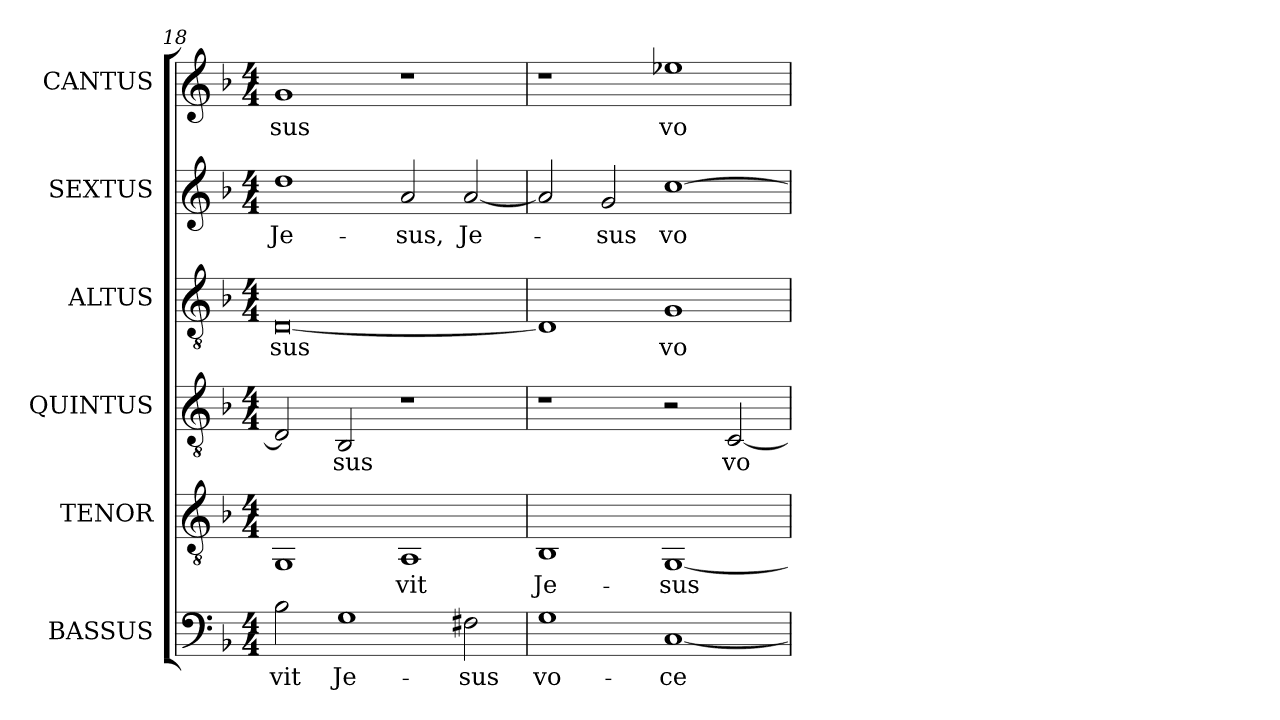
**kern	**text	**kern	**text	**kern	**text	**kern	**text	**kern	**text	**kern	**text
*part6	*part6	*part5	*part5	*part4	*part4	*part3	*part3	*part2	*part2	*part1	*part1
*staff6	*staff6	*staff5	*staff5	*staff4	*staff4	*staff3	*staff3	*staff2	*staff2	*staff1	*staff1
*I"BASSUS	*	*I"TENOR	*	*I"QUINTUS	*	*I"ALTUS	*	*I"SEXTUS	*	*I"CANTUS	*
*I'B.	*	*I'T.	*	*I'Q.	*	*I'A.	*	*I'S.	*	*I'C.	*
!!LO:LB:g=z
*clefF4	*	*clefGv2	*	*clefGv2	*	*clefGv2	*	*clefG2	*	*clefG2	*
*k[b-]	*	*k[b-]	*	*k[b-]	*	*k[b-]	*	*k[b-]	*	*k[b-]	*
*d:	*	*d:	*	*d:	*	*d:	*	*d:	*	*d:	*
*M4/4	*	*M4/4	*	*M4/4	*	*M4/4	*	*M4/4	*	*M4/4	*
=18	=18	=18	=18	=18	=18	=18	=18	=18	=18	=18	=18
!	!LO:LY:b:color=#000000	!	!	!	!	!	!	!	!	!	!
!	!	!	!	!	!	!	!LO:LY:b:color=#000000	!	!	!	!
!	!	!	!	!	!	!	!	!	!LO:LY:b:color=#000000	!	!
!	!	!	!	!	!	!	!	!	!	!	!LO:LY:b:color=#000000
2B-i\	-vit	1GGi	.	2Di/]	.	[<0Di	-sus	1ddi	Je-	1gi	-sus
!	!LO:LY:b:color=#000000	!	!	!	!	!	!	!	!	!	!
!	!	!	!	!	!LO:LY:b:color=#000000	!	!	!	!	!	!
1Gi	Je-	.	.	2BB-i/	-sus	.	.	.	.	.	.
!	!	!	!LO:LY:b:color=#000000	!	!	!	!	!	!	!	!
!	!	!	!	!	!	!	!	!	!LO:LY:b:color=#000000	!	!
.	.	1AAi	-vit	1r	.	.	.	2ai/	-sus,	1r	.
!	!LO:LY:b:color=#000000	!	!	!	!	!	!	!	!	!	!
!	!	!	!	!	!	!	!	!	!LO:LY:b:color=#000000	!	!
2F#Xi\	-sus	.	.	.	.	.	.	[<2ai/	Je-	.	.
=19	=19	=19	=19	=19	=19	=19	=19	=19	=19	=19	=19
!	!LO:LY:b:color=#000000	!	!	!	!	!	!	!	!	!	!
!	!	!	!LO:LY:b:color=#000000	!	!	!	!	!	!	!	!
1Gi	vo-	1BB-i	Je-	1r	.	1Di]	.	2ai/]	.	1r	.
!	!	!	!	!	!	!	!	!	!LO:LY:b:color=#000000	!	!
.	.	.	.	.	.	.	.	2gi/	-sus	.	.
!	!LO:LY:b:color=#000000	!	!	!	!	!	!	!	!	!	!
!	!	!	!LO:LY:b:color=#000000	!	!	!	!	!	!	!	!
!	!	!	!	!	!	!	!LO:LY:b:color=#000000	!	!	!	!
!	!	!	!	!	!	!	!	!	!LO:LY:b:color=#000000	!	!
!	!	!	!	!	!	!	!	!	!	!	!LO:LY:b:color=#000000
[<1Ci	-ce	[<1GGi	-sus	2r	.	1Gi	vo-	[>1cci	vo-	1ee-Xi	vo-
!	!	!	!	!	!LO:LY:b:color=#000000	!	!	!	!	!	!
.	.	.	.	[<2Ci/	vo-	.	.	.	.	.	.
=	=	=	=	=	=	=	=	=	=	=	=
*-	*-	*-	*-	*-	*-	*-	*-	*-	*-	*-	*-
